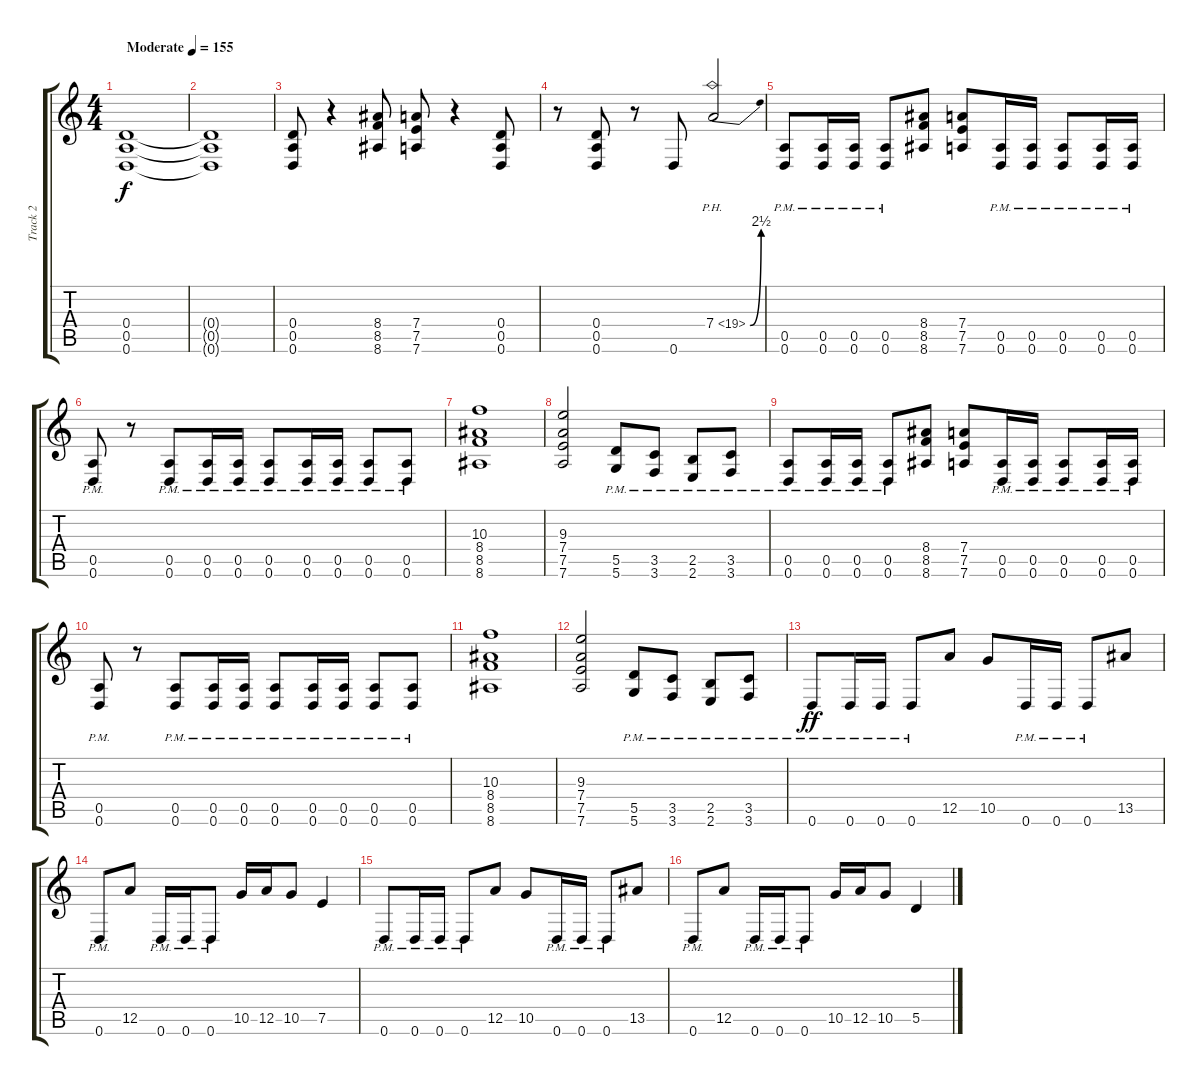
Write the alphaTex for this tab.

\track ("Track 2" "Track 2") {instrument distortionguitar}
\staff {score tabs}
\tuning (E4 B3 G3 D3 A2 D2) {hide}
\ts (4 4)
\tempo (155 "Moderate")
\clef g2
\ks c
(0.4 0.5 0.6).1{dy f instrument distortionguitar} |
(0.4{t} 0.5{t} 0.6{t}).1 |
(0.4 0.5 0.6).8 r.4 (8.4 8.5 8.6).8 (7.4 7.5 7.6).8 r.4 (0.4 0.5 0.6).8 |
r.8 (0.4 0.5 0.6).8 r.8 0.6.8 7.4{be (bend 0 0 60 10) ph 12}.2 |
(0.5{pm} 0.6{pm}).8 (0.5{pm} 0.6{pm}).16 (0.5{pm} 0.6{pm}).16 (0.5{pm} 0.6{pm}).8 (8.4 8.5 8.6).8 (7.4 7.5 7.6).8 (0.5{pm} 0.6{pm}).16 (0.5{pm} 0.6{pm}).16 (0.5{pm} 0.6{pm}).8 (0.5{pm} 0.6{pm}).16 (0.5{pm} 0.6{pm}).16 |
(0.5{pm} 0.6{pm}).8 r.8 (0.5{pm} 0.6{pm}).8 (0.5{pm} 0.6{pm}).16 (0.5{pm} 0.6{pm}).16 (0.5{pm} 0.6{pm}).8 (0.5{pm} 0.6{pm}).16 (0.5{pm} 0.6{pm}).16 (0.5{pm} 0.6{pm}).8 (0.5{pm} 0.6{pm}).8 |
(10.3 8.4 8.5 8.6).1 |
(9.3 7.4 7.5 7.6).2 (5.5{pm} 5.6{pm}).8 (3.5{pm} 3.6{pm}).8 (2.5{pm} 2.6{pm}).8 (3.5{pm} 3.6{pm}).8 |
(0.5{pm} 0.6{pm}).8 (0.5{pm} 0.6{pm}).16 (0.5{pm} 0.6{pm}).16 (0.5{pm} 0.6{pm}).8 (8.4 8.5 8.6).8 (7.4 7.5 7.6).8 (0.5{pm} 0.6{pm}).16 (0.5{pm} 0.6{pm}).16 (0.5{pm} 0.6{pm}).8 (0.5{pm} 0.6{pm}).16 (0.5{pm} 0.6{pm}).16 |
(0.5{pm} 0.6{pm}).8 r.8 (0.5{pm} 0.6{pm}).8 (0.5{pm} 0.6{pm}).16 (0.5{pm} 0.6{pm}).16 (0.5{pm} 0.6{pm}).8 (0.5{pm} 0.6{pm}).16 (0.5{pm} 0.6{pm}).16 (0.5{pm} 0.6{pm}).8 (0.5{pm} 0.6{pm}).8 |
(10.3 8.4 8.5 8.6).1 |
(9.3 7.4 7.5 7.6).2 (5.5{pm} 5.6{pm}).8 (3.5{pm} 3.6{pm}).8 (2.5{pm} 2.6{pm}).8 (3.5{pm} 3.6{pm}).8 |
0.6{pm}.8{dy ff} 0.6{pm}.16 0.6{pm}.16 0.6{pm}.8 12.5.8 10.5.8 0.6{pm}.16 0.6{pm}.16 0.6{pm}.8 13.5.8 |
0.6{pm}.8 12.5.8 0.6{pm}.16 0.6{pm}.16 0.6{pm}.8 10.5.16 12.5.16 10.5.8 7.5.4 |
0.6{pm}.8 0.6{pm}.16 0.6{pm}.16 0.6{pm}.8 12.5.8 10.5.8 0.6{pm}.16 0.6{pm}.16 0.6{pm}.8 13.5.8 |
0.6{pm}.8 12.5.8 0.6{pm}.16 0.6{pm}.16 0.6{pm}.8 10.5.16 12.5.16 10.5.8 5.5.4
